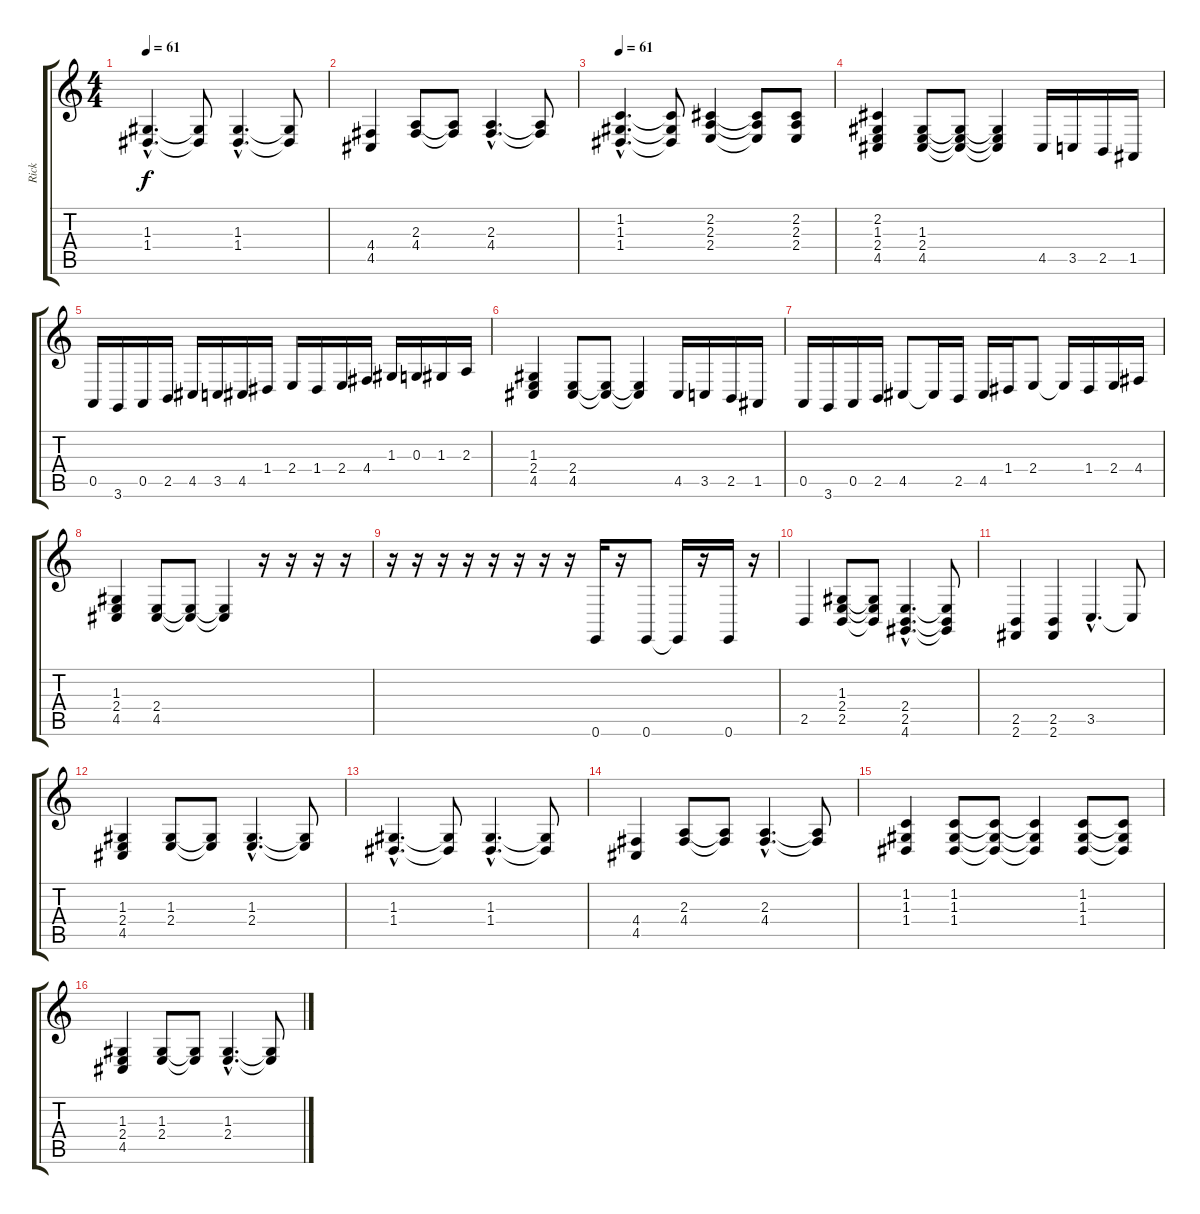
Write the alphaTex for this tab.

\track ("Rick" "Rick") {instrument drawbarorgan}
\staff {score tabs}
\tuning (E4 B3 G3 D3 A2 E2) {hide}
\ts (4 4)
\tempo 61
\clef g2
\ks c
(1.3{hac} 1.4{hac}).4{d dy f} (1.3{t} 1.4{t}).8 (1.3{hac} 1.4{hac}).4{d} (1.3{t} 1.4{t}).8 |
(4.4 4.5).4 (2.3 4.4).8 (2.3{t} 4.4{t}).8 (2.3{hac} 4.4{hac}).4{d} (2.3{t} 4.4{t}).8 |
\tempo 61
(1.2{hac} 1.3{hac} 1.4{hac}).4{d} (1.2{t} 1.3{t} 1.4{t}).8 (2.2 2.3 2.4).4 (2.2{t} 2.3{t} 2.4{t}).8 (2.2 2.3 2.4).8 |
(2.2 1.3 2.4 4.5).4 (1.3 2.4 4.5).8 (1.3{t} 2.4{t} 4.5{t}).8 (1.3{t} 2.4{t} 4.5{t}).4 4.5.16 3.5.16 2.5.16 1.5.16 |
0.5.16 3.6.16 0.5.16 2.5.16 4.5.16 3.5.16 4.5.16 1.4.16 2.4.16 1.4.16 2.4.16 4.4.16 1.3.16 0.3.16 1.3.16 2.3.16 |
(1.3 2.4 4.5).4 (2.4 4.5).8 (2.4{t} 4.5{t}).8 (2.4{t} 4.5{t}).4 4.5.16 3.5.16 2.5.16 1.5.16 |
0.5.16 3.6.16 0.5.16 2.5.16 4.5.8 4.5{t}.16 2.5.16 4.5.16 1.4.16 2.4.8 2.4{t}.16 1.4.16 2.4.16 4.4.16 |
(1.3 2.4 4.5).4 (2.4 4.5).8 (2.4{t} 4.5{t}).8 (2.4{t} 4.5{t}).4 r.16 r.16 r.16 r.16 |
r.16 r.16 r.16 r.16 r.16 r.16 r.16 r.16 0.6.16 r.16 0.6.8 0.6{t}.16 r.16 0.6.16 r.16 |
2.5.4 (1.3 2.4 2.5).8 (1.3{t} 2.4{t} 2.5{t}).8 (2.4{hac} 2.5{hac} 4.6{hac}).4{d} (2.4{t} 2.5{t} 4.6{t}).8 |
(2.5 2.6).4 (2.5 2.6).4 3.5{hac}.4{d} 3.5{t}.8 |
(1.3 2.4 4.5).4 (1.3 2.4).8 (1.3{t} 2.4{t}).8 (1.3{hac} 2.4{hac}).4{d} (1.3{t} 2.4{t}).8 |
(1.3{hac} 1.4{hac}).4{d} (1.3{t} 1.4{t}).8 (1.3{hac} 1.4{hac}).4{d} (1.3{t} 1.4{t}).8 |
(4.4 4.5).4 (2.3 4.4).8 (2.3{t} 4.4{t}).8 (2.3{hac} 4.4{hac}).4{d} (2.3{t} 4.4{t}).8 |
(1.2 1.3 1.4).4 (1.2 1.3 1.4).8 (1.2{t} 1.3{t} 1.4{t}).8 (1.2{t} 1.3{t} 1.4{t}).4 (1.2 1.3 1.4).8 (1.2{t} 1.3{t} 1.4{t}).8 |
(1.3 2.4 4.5).4 (1.3 2.4).8 (1.3{t} 2.4{t}).8 (1.3{hac} 2.4{hac}).4{d} (1.3{t} 2.4{t}).8
